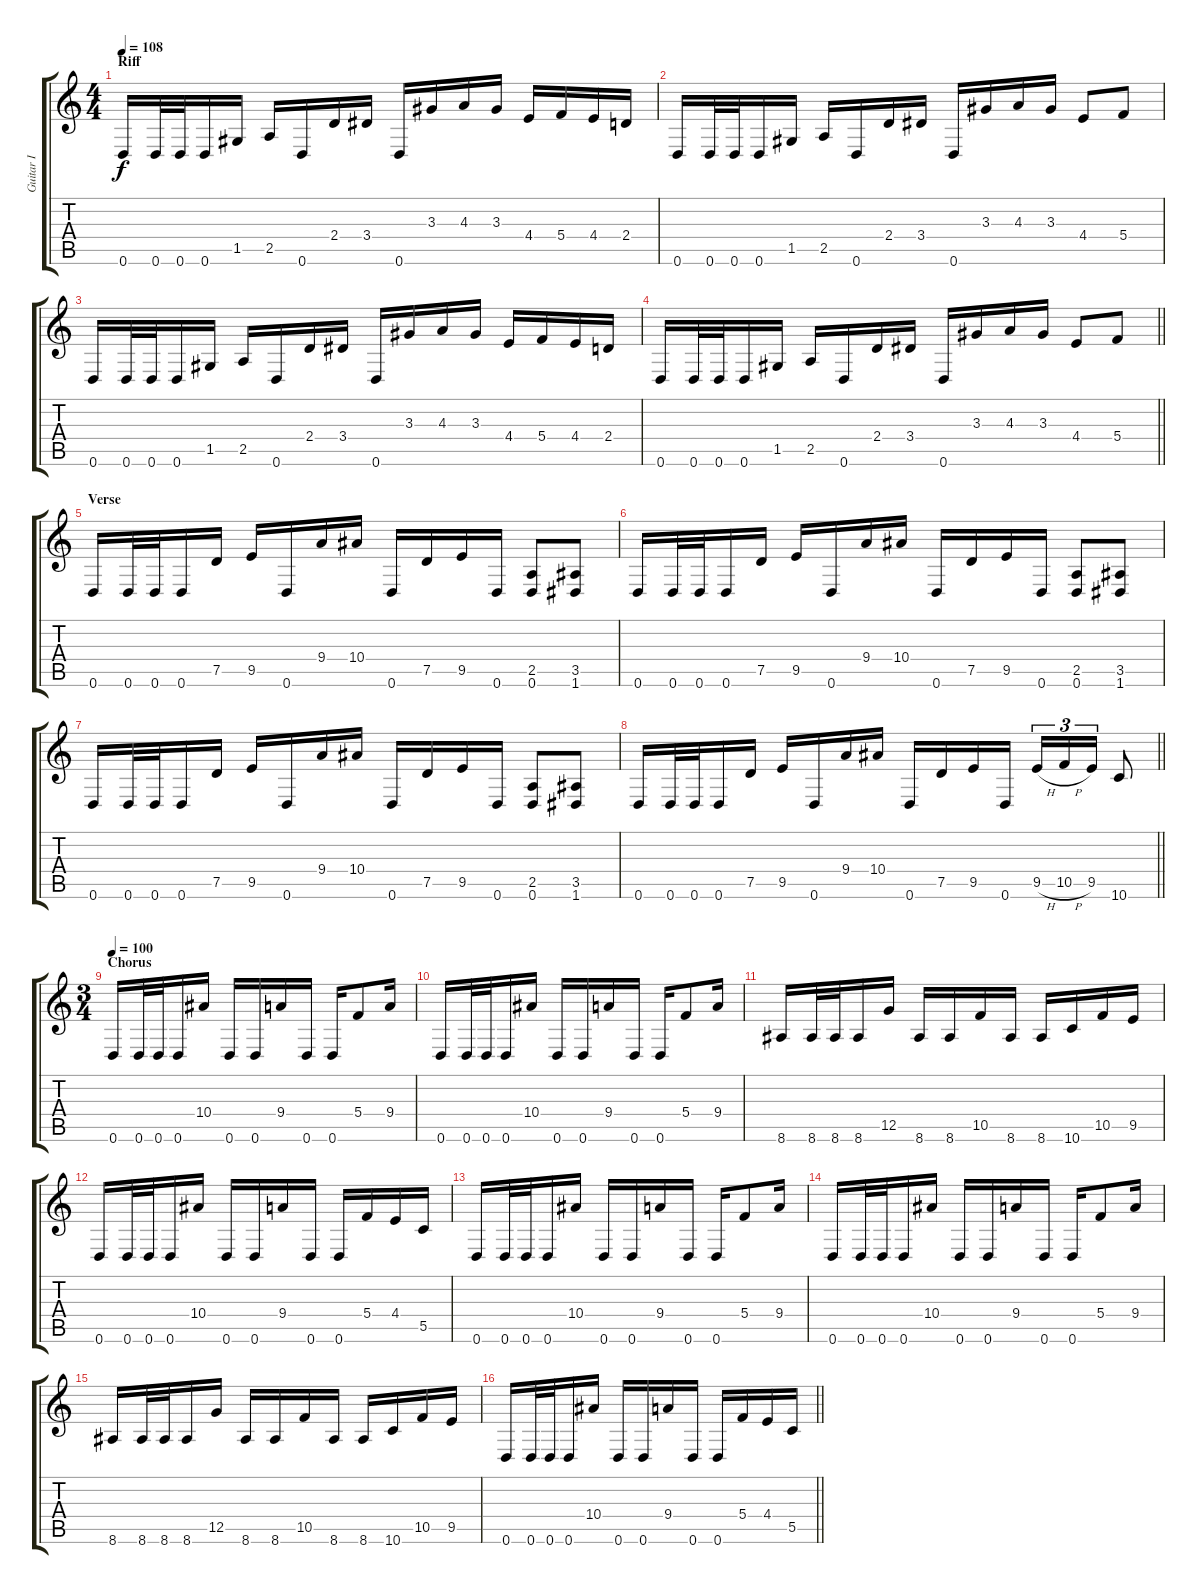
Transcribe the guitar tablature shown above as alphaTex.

\track ("Guitar I" "Guitar I") {instrument distortionguitar}
\staff {score tabs}
\tuning (D4 A3 F3 C3 G2 D2) {hide}
\ts (4 4)
\section ("" "Riff")
\tempo 108
\clef g2
\ks c
0.6.16{dy f instrument distortionguitar} 0.6.32 0.6.32 0.6.16 1.5.16 2.5.16 0.6.16 2.4.16 3.4.16 0.6.16 3.3.16 4.3.16 3.3.16 4.4.16 5.4.16 4.4.16 2.4.16 |
0.6.16 0.6.32 0.6.32 0.6.16 1.5.16 2.5.16 0.6.16 2.4.16 3.4.16 0.6.16 3.3.16 4.3.16 3.3.16 4.4.8 5.4.8 |
0.6.16 0.6.32 0.6.32 0.6.16 1.5.16 2.5.16 0.6.16 2.4.16 3.4.16 0.6.16 3.3.16 4.3.16 3.3.16 4.4.16 5.4.16 4.4.16 2.4.16 |
\barLineRight lightlight
0.6.16 0.6.32 0.6.32 0.6.16 1.5.16 2.5.16 0.6.16 2.4.16 3.4.16 0.6.16 3.3.16 4.3.16 3.3.16 4.4.8 5.4.8 |
\section ("" "Verse")
0.6.16 0.6.32 0.6.32 0.6.16 7.5.16 9.5.16 0.6.16 9.4.16 10.4.16 0.6.16 7.5.16 9.5.16 0.6.16 (2.5 0.6).8 (3.5 1.6).8 |
0.6.16 0.6.32 0.6.32 0.6.16 7.5.16 9.5.16 0.6.16 9.4.16 10.4.16 0.6.16 7.5.16 9.5.16 0.6.16 (2.5 0.6).8 (3.5 1.6).8 |
0.6.16 0.6.32 0.6.32 0.6.16 7.5.16 9.5.16 0.6.16 9.4.16 10.4.16 0.6.16 7.5.16 9.5.16 0.6.16 (2.5 0.6).8 (3.5 1.6).8 |
\barLineRight lightlight
0.6.16 0.6.32 0.6.32 0.6.16 7.5.16 9.5.16 0.6.16 9.4.16 10.4.16 0.6.16 7.5.16 9.5.16 0.6.16 9.5{h}.16{tu (3 2)} 10.5{h}.16{tu (3 2)} 9.5.16{tu (3 2)} 10.6.8 |
\ts (3 4)
\section ("" "Chorus")
\tempo 100
0.6.16 0.6.32 0.6.32 0.6.16 10.4.16 0.6.16 0.6.16 9.4.16 0.6.16 0.6.16 5.4.8 9.4.16 |
0.6.16 0.6.32 0.6.32 0.6.16 10.4.16 0.6.16 0.6.16 9.4.16 0.6.16 0.6.16 5.4.8 9.4.16 |
8.6.16 8.6.32 8.6.32 8.6.16 12.5.16 8.6.16 8.6.16 10.5.16 8.6.16 8.6.16 10.6.16 10.5.16 9.5.16 |
0.6.16 0.6.32 0.6.32 0.6.16 10.4.16 0.6.16 0.6.16 9.4.16 0.6.16 0.6.16 5.4.16 4.4.16 5.5.16 |
0.6.16 0.6.32 0.6.32 0.6.16 10.4.16 0.6.16 0.6.16 9.4.16 0.6.16 0.6.16 5.4.8 9.4.16 |
0.6.16 0.6.32 0.6.32 0.6.16 10.4.16 0.6.16 0.6.16 9.4.16 0.6.16 0.6.16 5.4.8 9.4.16 |
8.6.16 8.6.32 8.6.32 8.6.16 12.5.16 8.6.16 8.6.16 10.5.16 8.6.16 8.6.16 10.6.16 10.5.16 9.5.16 |
\barLineRight lightlight
0.6.16 0.6.32 0.6.32 0.6.16 10.4.16 0.6.16 0.6.16 9.4.16 0.6.16 0.6.16 5.4.16 4.4.16 5.5.16
